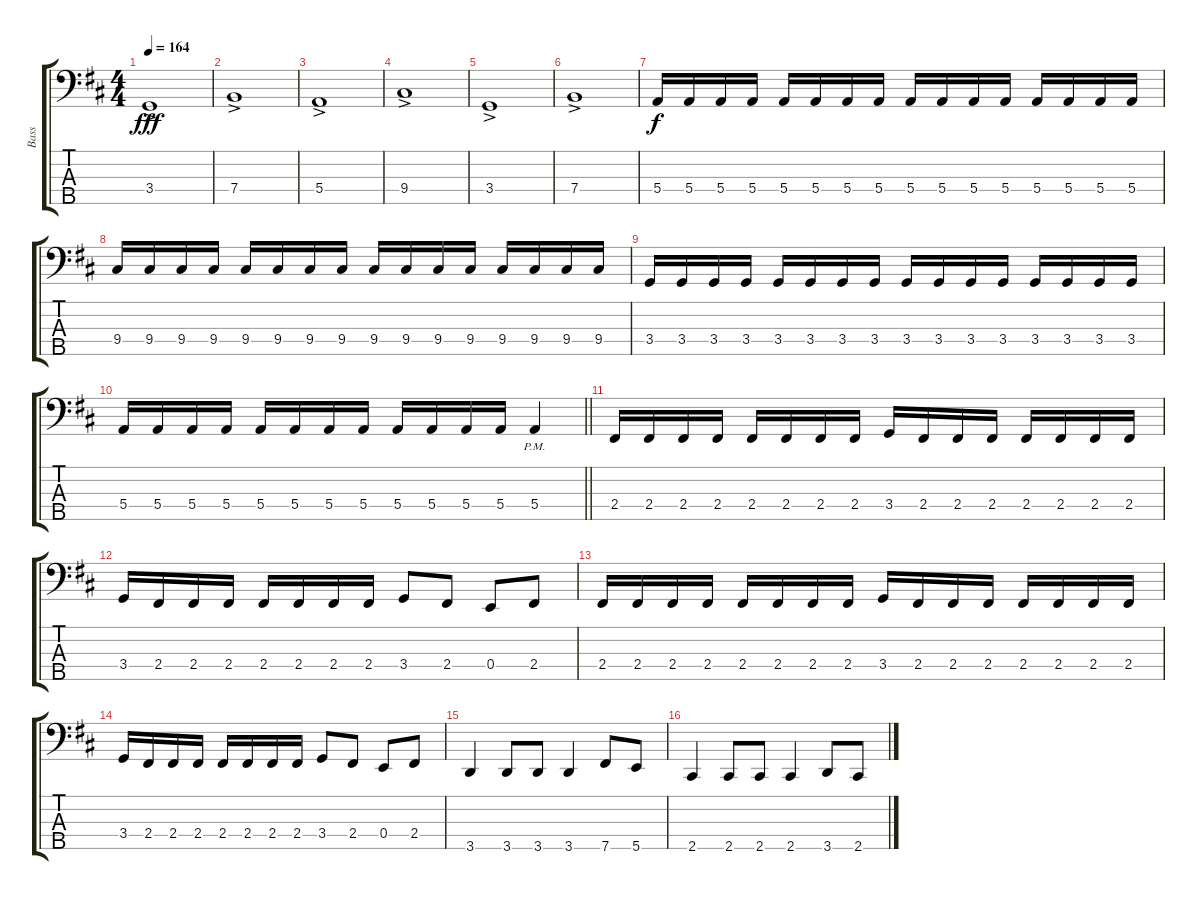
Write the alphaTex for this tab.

\track ("Bass" "Bass") {instrument electricbasspick}
\staff {score tabs}
\tuning (Gb2 D2 A1 E1 B0) {hide}
\ts (4 4)
\tempo 164
\clef f4
\ks bminor
3.4{ac}.1{dy fff} |
7.4{ac}.1 |
5.4{ac}.1 |
9.4{ac}.1 |
3.4{ac}.1 |
7.4{ac}.1 |
5.4.16{dy f} 5.4.16 5.4.16 5.4.16 5.4.16 5.4.16 5.4.16 5.4.16 5.4.16 5.4.16 5.4.16 5.4.16 5.4.16 5.4.16 5.4.16 5.4.16 |
9.4.16 9.4.16 9.4.16 9.4.16 9.4.16 9.4.16 9.4.16 9.4.16 9.4.16 9.4.16 9.4.16 9.4.16 9.4.16 9.4.16 9.4.16 9.4.16 |
3.4.16 3.4.16 3.4.16 3.4.16 3.4.16 3.4.16 3.4.16 3.4.16 3.4.16 3.4.16 3.4.16 3.4.16 3.4.16 3.4.16 3.4.16 3.4.16 |
\barLineRight lightlight
5.4.16 5.4.16 5.4.16 5.4.16 5.4.16 5.4.16 5.4.16 5.4.16 5.4.16 5.4.16 5.4.16 5.4.16 5.4{pm}.4 |
2.4.16 2.4.16 2.4.16 2.4.16 2.4.16 2.4.16 2.4.16 2.4.16 3.4.16 2.4.16 2.4.16 2.4.16 2.4.16 2.4.16 2.4.16 2.4.16 |
3.4.16 2.4.16 2.4.16 2.4.16 2.4.16 2.4.16 2.4.16 2.4.16 3.4.8 2.4.8 0.4.8 2.4.8 |
2.4.16 2.4.16 2.4.16 2.4.16 2.4.16 2.4.16 2.4.16 2.4.16 3.4.16 2.4.16 2.4.16 2.4.16 2.4.16 2.4.16 2.4.16 2.4.16 |
3.4.16 2.4.16 2.4.16 2.4.16 2.4.16 2.4.16 2.4.16 2.4.16 3.4.8 2.4.8 0.4.8 2.4.8 |
3.5.4 3.5.8 3.5.8 3.5.4 7.5.8 5.5.8 |
2.5.4 2.5.8 2.5.8 2.5.4 3.5.8 2.5.8
